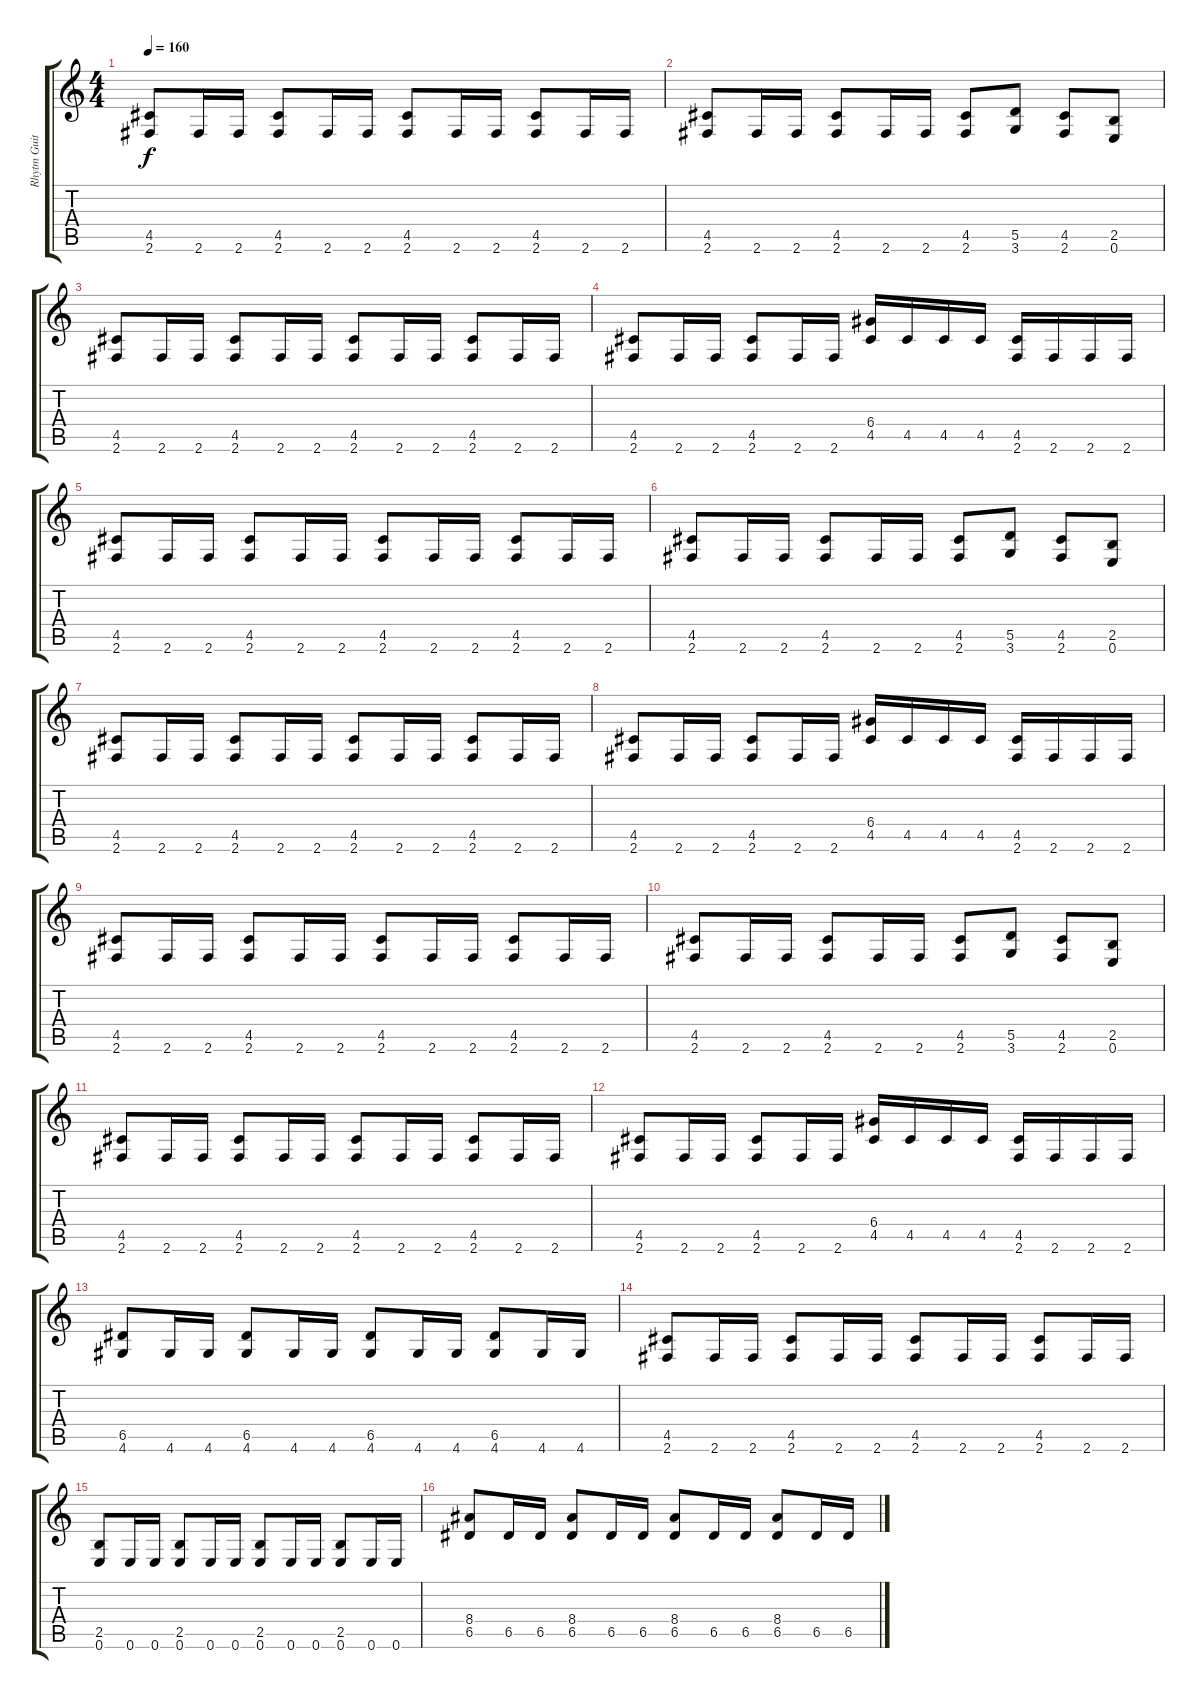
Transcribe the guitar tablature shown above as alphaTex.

\track ("Rhytm Guitar" "Rhytm Guit") {instrument distortionguitar}
\staff {score tabs}
\tuning (E4 B3 G3 D3 A2 E2) {hide}
\ts (4 4)
\tempo 160
\clef g2
\ks c
(4.5 2.6).8{dy f} 2.6.16 2.6.16 (4.5 2.6).8 2.6.16 2.6.16 (4.5 2.6).8 2.6.16 2.6.16 (4.5 2.6).8 2.6.16 2.6.16 |
(4.5 2.6).8 2.6.16 2.6.16 (4.5 2.6).8 2.6.16 2.6.16 (4.5 2.6).8 (5.5 3.6).8 (4.5 2.6).8 (2.5 0.6).8 |
(4.5 2.6).8 2.6.16 2.6.16 (4.5 2.6).8 2.6.16 2.6.16 (4.5 2.6).8 2.6.16 2.6.16 (4.5 2.6).8 2.6.16 2.6.16 |
(4.5 2.6).8 2.6.16 2.6.16 (4.5 2.6).8 2.6.16 2.6.16 (6.4 4.5).16 4.5.16 4.5.16 4.5.16 (4.5 2.6).16 2.6.16 2.6.16 2.6.16 |
(4.5 2.6).8 2.6.16 2.6.16 (4.5 2.6).8 2.6.16 2.6.16 (4.5 2.6).8 2.6.16 2.6.16 (4.5 2.6).8 2.6.16 2.6.16 |
(4.5 2.6).8 2.6.16 2.6.16 (4.5 2.6).8 2.6.16 2.6.16 (4.5 2.6).8 (5.5 3.6).8 (4.5 2.6).8 (2.5 0.6).8 |
(4.5 2.6).8 2.6.16 2.6.16 (4.5 2.6).8 2.6.16 2.6.16 (4.5 2.6).8 2.6.16 2.6.16 (4.5 2.6).8 2.6.16 2.6.16 |
(4.5 2.6).8 2.6.16 2.6.16 (4.5 2.6).8 2.6.16 2.6.16 (6.4 4.5).16 4.5.16 4.5.16 4.5.16 (4.5 2.6).16 2.6.16 2.6.16 2.6.16 |
(4.5 2.6).8 2.6.16 2.6.16 (4.5 2.6).8 2.6.16 2.6.16 (4.5 2.6).8 2.6.16 2.6.16 (4.5 2.6).8 2.6.16 2.6.16 |
(4.5 2.6).8 2.6.16 2.6.16 (4.5 2.6).8 2.6.16 2.6.16 (4.5 2.6).8 (5.5 3.6).8 (4.5 2.6).8 (2.5 0.6).8 |
(4.5 2.6).8 2.6.16 2.6.16 (4.5 2.6).8 2.6.16 2.6.16 (4.5 2.6).8 2.6.16 2.6.16 (4.5 2.6).8 2.6.16 2.6.16 |
(4.5 2.6).8 2.6.16 2.6.16 (4.5 2.6).8 2.6.16 2.6.16 (6.4 4.5).16 4.5.16 4.5.16 4.5.16 (4.5 2.6).16 2.6.16 2.6.16 2.6.16 |
(6.5 4.6).8 4.6.16 4.6.16 (6.5 4.6).8 4.6.16 4.6.16 (6.5 4.6).8 4.6.16 4.6.16 (6.5 4.6).8 4.6.16 4.6.16 |
(4.5 2.6).8 2.6.16 2.6.16 (4.5 2.6).8 2.6.16 2.6.16 (4.5 2.6).8 2.6.16 2.6.16 (4.5 2.6).8 2.6.16 2.6.16 |
(2.5 0.6).8 0.6.16 0.6.16 (2.5 0.6).8 0.6.16 0.6.16 (2.5 0.6).8 0.6.16 0.6.16 (2.5 0.6).8 0.6.16 0.6.16 |
(8.4 6.5).8 6.5.16 6.5.16 (8.4 6.5).8 6.5.16 6.5.16 (8.4 6.5).8 6.5.16 6.5.16 (8.4 6.5).8 6.5.16 6.5.16
